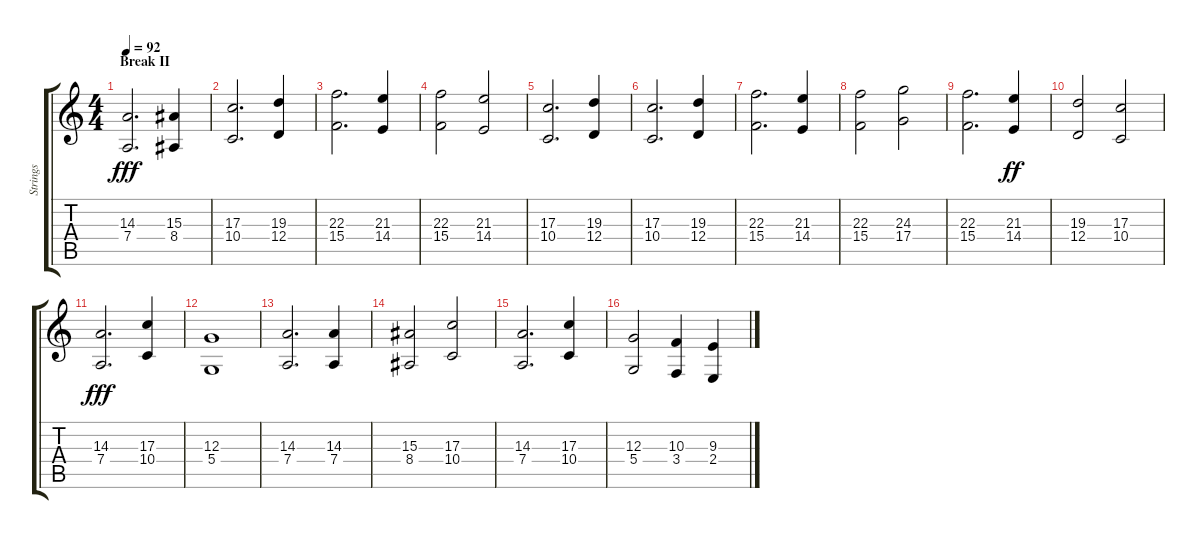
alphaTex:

\track ("Strings" "Strings") {instrument stringensemble2}
\staff {score tabs}
\tuning (E4 B3 G3 D3 A2 E2) {hide}
\ts (4 4)
\section ("" "Break II")
\tempo 92
\clef g2
\ks c
(14.3 7.4).2{d dy fff} (15.3 8.4).4 |
(17.3 10.4).2{d} (19.3 12.4).4 |
(22.3 15.4).2{d} (21.3 14.4).4 |
(22.3 15.4).2 (21.3 14.4).2 |
(17.3 10.4).2{d} (19.3 12.4).4 |
(17.3 10.4).2{d} (19.3 12.4).4 |
(22.3 15.4).2{d} (21.3 14.4).4 |
(22.3 15.4).2 (24.3 17.4).2 |
(22.3 15.4).2{d} (21.3 14.4).4{dy ff} |
(19.3 12.4).2 (17.3 10.4).2 |
(14.3 7.4).2{d dy fff} (17.3 10.4).4 |
(12.3 5.4).1 |
(14.3 7.4).2{d} (14.3 7.4).4 |
(15.3 8.4).2 (17.3 10.4).2 |
(14.3 7.4).2{d} (17.3 10.4).4 |
(12.3 5.4).2 (10.3 3.4).4 (9.3 2.4).4
